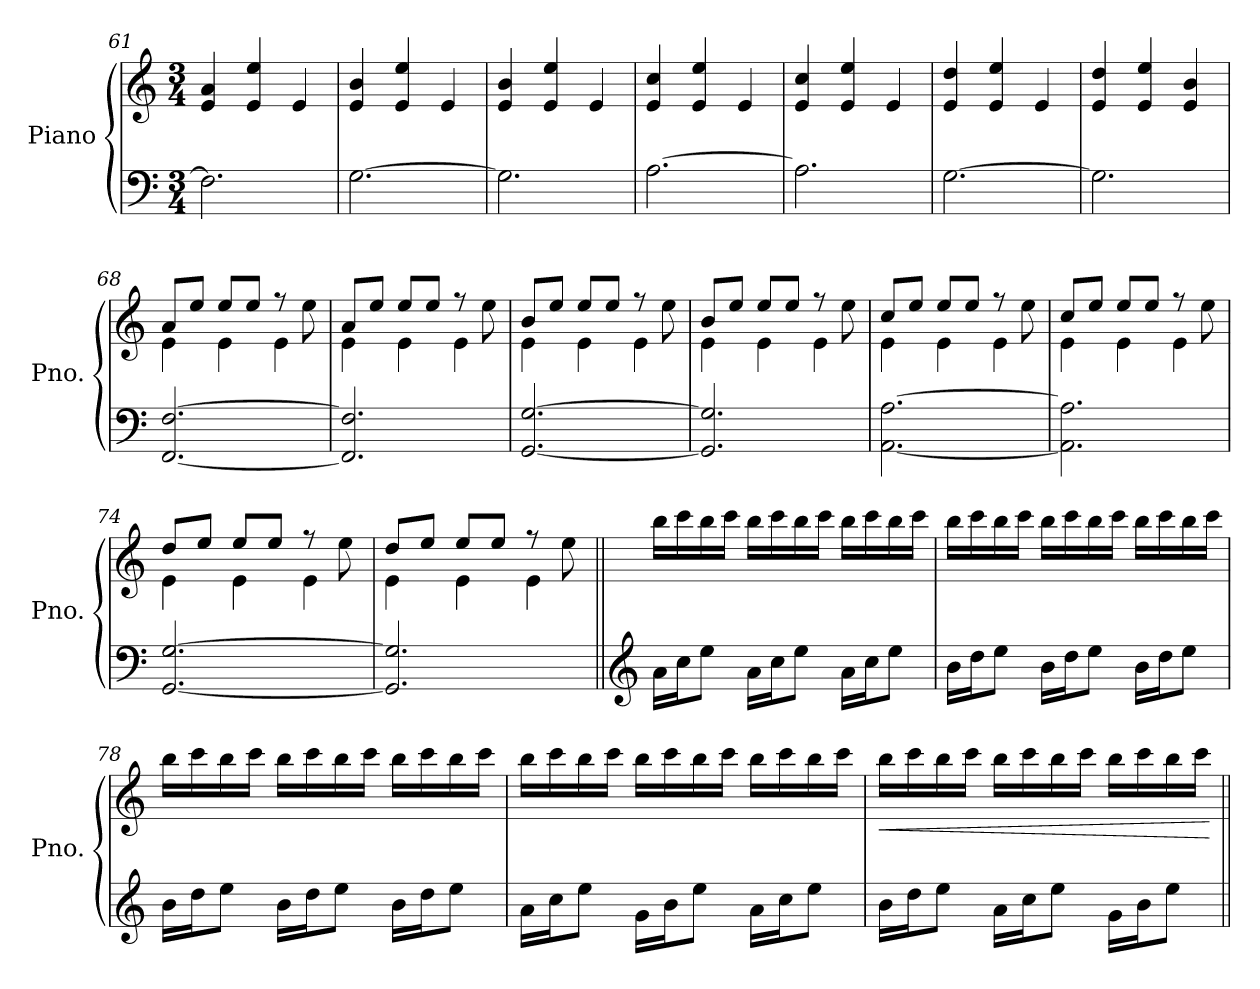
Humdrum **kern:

**kern	**kern	**dynam
*part1	*part1	*part1
*staff2	*staff1	*staff1/2
*I"Piano	*	*
*I'Pno.	*	*
*clefF4	*clefG2	*
*k[]	*k[]	*
*M3/4	*M3/4	*
=61	=61	=61
2.F\]	4e/ 4a/	.
.	4e/ 4ee/	.
.	4e/	.
=62	=62	=62
[2.G\	4e/ 4b/	.
.	4e/ 4ee/	.
.	4e/	.
=63	=63	=63
2.G\]	4e/ 4b/	.
.	4e/ 4ee/	.
.	4e/	.
=64	=64	=64
[2.A\	4e/ 4cc/	.
.	4e/ 4ee/	.
.	4e/	.
=65	=65	=65
2.A\]	4e/ 4cc/	.
.	4e/ 4ee/	.
.	4e/	.
=66	=66	=66
[2.G\	4e/ 4dd/	.
.	4e/ 4ee/	.
.	4e/	.
=67	=67	=67
2.G\]	4e/ 4dd/	.
.	4e/ 4ee/	.
.	4e/ 4b/	.
=68	=68	=68
*	*^	*
[2.FF/ [2.F/	8a/L	4e\	.
.	8ee/J	.	.
.	8ee/L	4e\	.
.	8ee/J	.	.
.	8r	4e\	.
.	8ee\	.	.
=69	=69	=69	=69
2.FF/] 2.F/]	8a/L	4e\	.
.	8ee/J	.	.
.	8ee/L	4e\	.
.	8ee/J	.	.
.	8r	4e\	.
.	8ee\	.	.
=70	=70	=70	=70
[2.GG/ [2.G/	8b/L	4e\	.
.	8ee/J	.	.
.	8ee/L	4e\	.
.	8ee/J	.	.
.	8r	4e\	.
.	8ee\	.	.
=71	=71	=71	=71
2.GG/] 2.G/]	8b/L	4e\	.
.	8ee/J	.	.
.	8ee/L	4e\	.
.	8ee/J	.	.
.	8r	4e\	.
.	8ee\	.	.
=72	=72	=72	=72
[2.AA\ [2.A\	8cc/L	4e\	.
.	8ee/J	.	.
.	8ee/L	4e\	.
.	8ee/J	.	.
.	8r	4e\	.
.	8ee\	.	.
=73	=73	=73	=73
2.AA\] 2.A\]	8cc/L	4e\	.
.	8ee/J	.	.
.	8ee/L	4e\	.
.	8ee/J	.	.
.	8r	4e\	.
.	8ee\	.	.
=74	=74	=74	=74
[2.GG/ [2.G/	8dd/L	4e\	.
.	8ee/J	.	.
.	8ee/L	4e\	.
.	8ee/J	.	.
.	8r	4e\	.
.	8ee\	.	.
=75	=75	=75	=75
2.GG/] 2.G/]	8dd/L	4e\	.
.	8ee/J	.	.
.	8ee/L	4e\	.
.	8ee/J	.	.
.	8r	4e\	.
.	8ee\	.	.
*	*v	*v	*
=76||	=76||	=76||
*clefG2	*	*
16a\LL	16bb\LL	.
16cc\J	16ccc\	.
8ee\J	16bb\	.
.	16ccc\JJ	.
16a\LL	16bb\LL	.
16cc\J	16ccc\	.
8ee\J	16bb\	.
.	16ccc\JJ	.
16a\LL	16bb\LL	.
16cc\J	16ccc\	.
8ee\J	16bb\	.
.	16ccc\JJ	.
=77	=77	=77
16b\LL	16bb\LL	.
16dd\J	16ccc\	.
8ee\J	16bb\	.
.	16ccc\JJ	.
16b\LL	16bb\LL	.
16dd\J	16ccc\	.
8ee\J	16bb\	.
.	16ccc\JJ	.
16b\LL	16bb\LL	.
16dd\J	16ccc\	.
8ee\J	16bb\	.
.	16ccc\JJ	.
=78	=78	=78
16b\LL	16bb\LL	.
16dd\J	16ccc\	.
8ee\J	16bb\	.
.	16ccc\JJ	.
16b\LL	16bb\LL	.
16dd\J	16ccc\	.
8ee\J	16bb\	.
.	16ccc\JJ	.
16b\LL	16bb\LL	.
16dd\J	16ccc\	.
8ee\J	16bb\	.
.	16ccc\JJ	.
=79	=79	=79
16a\LL	16bb\LL	.
16cc\J	16ccc\	.
8ee\J	16bb\	.
.	16ccc\JJ	.
16g\LL	16bb\LL	.
16b\J	16ccc\	.
8ee\J	16bb\	.
.	16ccc\JJ	.
16a\LL	16bb\LL	.
16cc\J	16ccc\	.
8ee\J	16bb\	.
.	16ccc\JJ	.
=80	=80	=80
!	!	!LO:HP:b
16b\LL	16bb\LL	<
16dd\J	16ccc\	.
8ee\J	16bb\	.
.	16ccc\JJ	.
16a\LL	16bb\LL	.
16cc\J	16ccc\	.
8ee\J	16bb\	.
.	16ccc\JJ	.
16g\LL	16bb\LL	.
16b\J	16ccc\	.
8ee\J	16bb\	.
.	16ccc\JJ	.
.	.	[
=||	=||	=||
*-	*-	*-
